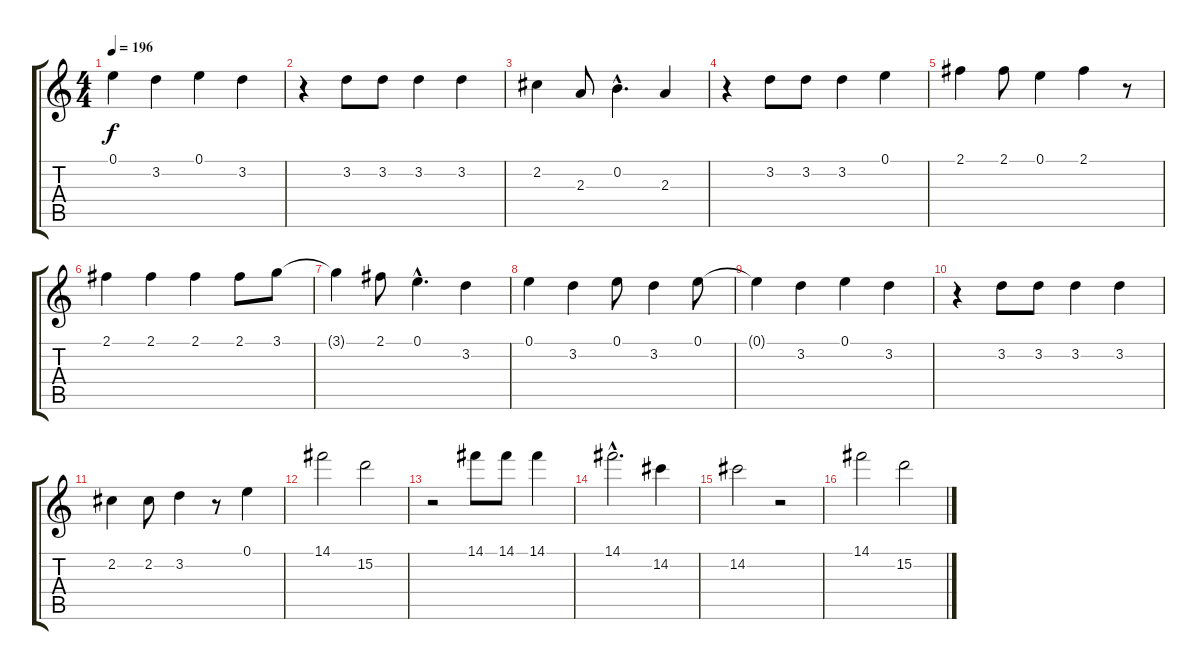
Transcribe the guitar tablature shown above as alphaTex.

\track "" {instrument acousticguitarsteel}
\staff {score tabs}
\tuning (E4 B3 G3 D3 A2 E2) {hide}
\ts (4 4)
\tempo 196
\clef g2
\ks c
0.1{t}.4{dy f} 3.2.4 0.1.4 3.2.4 |
r.4 3.2.8 3.2.8 3.2.4 3.2.4 |
2.2.4 2.3.8 0.2{hac}.4{d} 2.3.4 |
r.4 3.2.8 3.2.8 3.2.4 0.1.4 |
2.1.4 2.1.8 0.1.4 2.1.4 r.8 |
2.1.4 2.1.4 2.1.4 2.1.8 3.1.8 |
3.1{t}.4 2.1.8 0.1{hac}.4{d} 3.2.4 |
0.1.4 3.2.4 0.1.8 3.2.4 0.1.8 |
0.1{t}.4 3.2.4 0.1.4 3.2.4 |
r.4 3.2.8 3.2.8 3.2.4 3.2.4 |
2.2.4 2.2.8 3.2.4 r.8 0.1.4 |
14.1.2 15.2.2 |
r.2 14.1.8 14.1.8 14.1.4 |
14.1{hac}.2{d} 14.2.4 |
14.2.2 r.2 |
14.1.2 15.2.2
